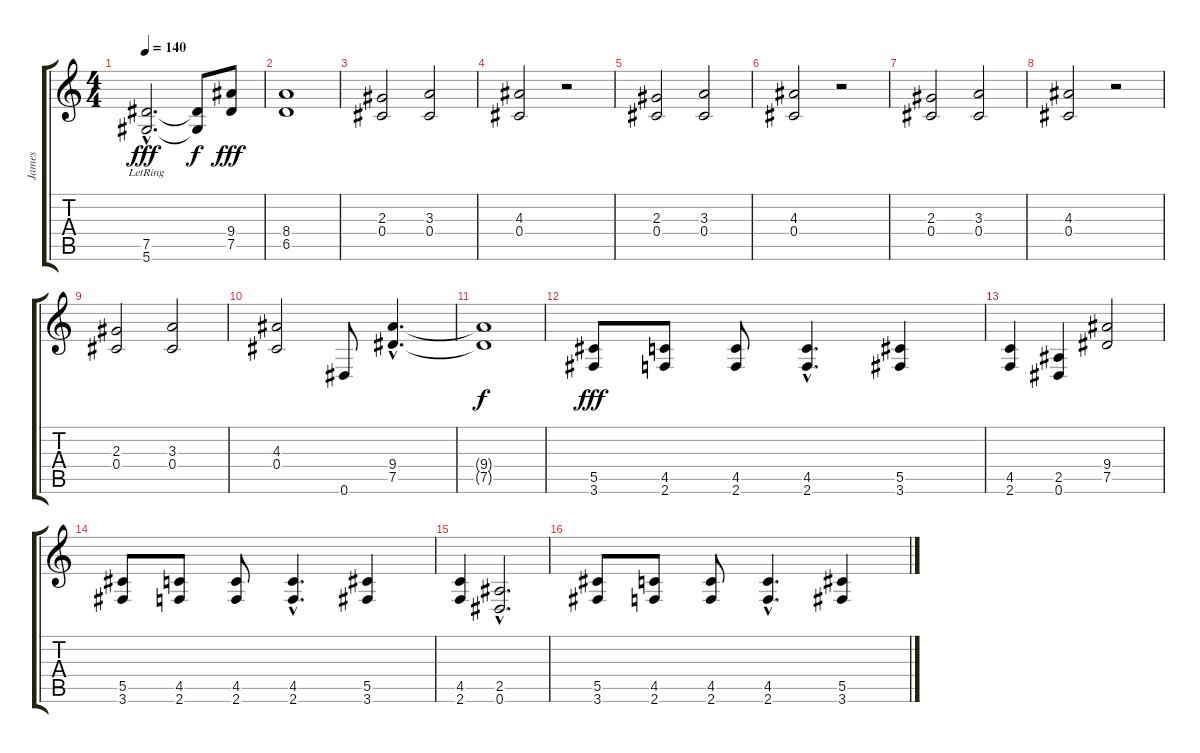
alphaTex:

\track ("James" "James") {instrument distortionguitar}
\staff {score tabs}
\tuning (Eb4 Bb3 Gb3 Db3 Ab2 Eb2) {hide}
\ts (4 4)
\tempo 140
\clef g2
\ks c
(7.5{hac} 5.6{hac lr}).2{d dy fff} (7.5{t} 5.6{t}).8{dy f} (9.4 7.5).8{dy fff} |
(8.4 6.5).1 |
(2.3 0.4).2 (3.3 0.4).2 |
(4.3 0.4).2 r.2 |
(2.3 0.4).2 (3.3 0.4).2 |
(4.3 0.4).2 r.2 |
(2.3 0.4).2 (3.3 0.4).2 |
(4.3 0.4).2 r.2 |
(2.3 0.4).2 (3.3 0.4).2 |
(4.3 0.4).2 0.6.8 (9.4{hac} 7.5{hac}).4{d} |
(9.4{t} 7.5{t}).1{dy f} |
(5.5 3.6).8{dy fff} (4.5 2.6).8 (4.5 2.6).8 (4.5{hac} 2.6{hac}).4{d} (5.5 3.6).4 |
(4.5 2.6).4 (2.5 0.6).4 (9.4 7.5).2 |
(5.5 3.6).8 (4.5 2.6).8 (4.5 2.6).8 (4.5{hac} 2.6{hac}).4{d} (5.5 3.6).4 |
(4.5 2.6).4 (2.5{hac} 0.6{hac}).2{d} |
(5.5 3.6).8 (4.5 2.6).8 (4.5 2.6).8 (4.5{hac} 2.6{hac}).4{d} (5.5 3.6).4
